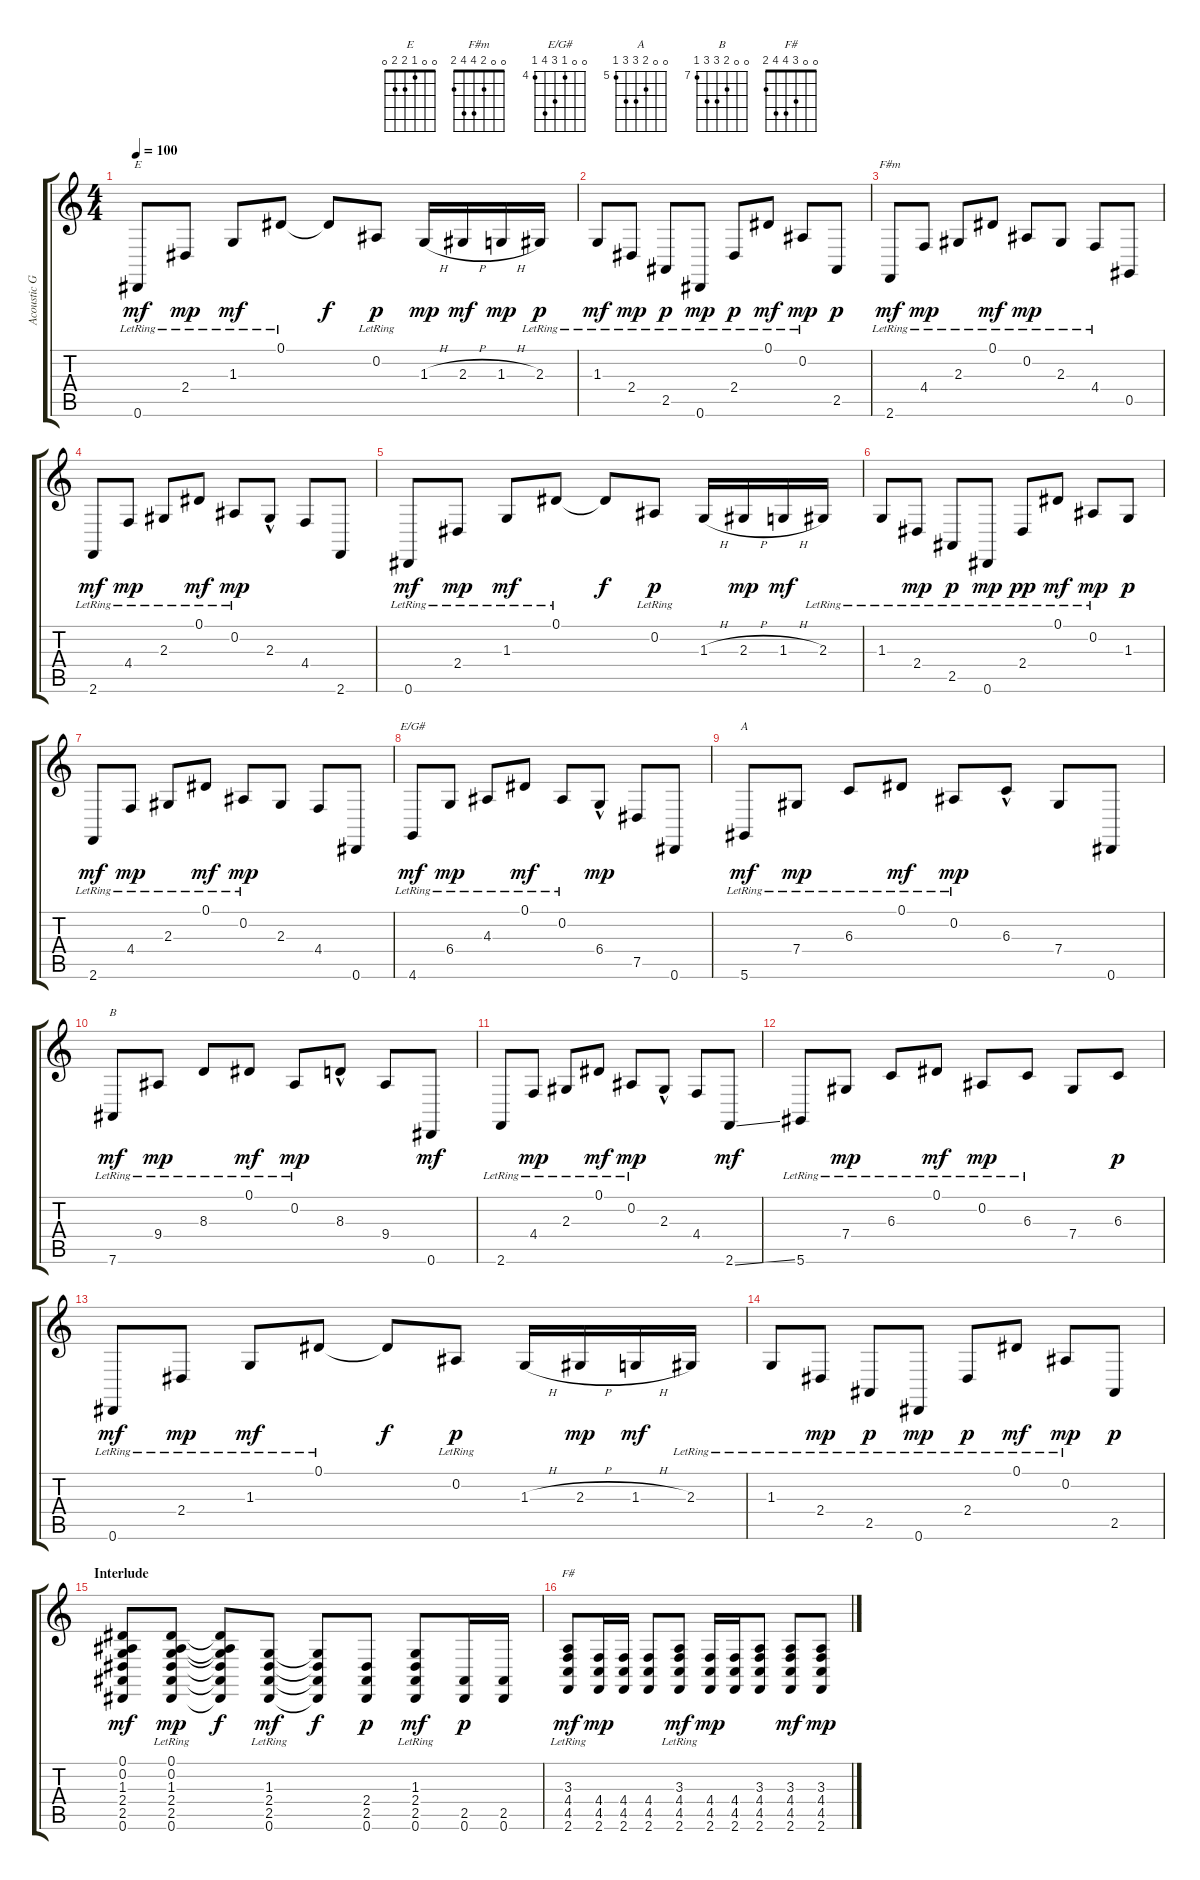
\track ("Acoustic Guitar ----- The Edge" "Acoustic G") {instrument harpsichord}
\staff {score tabs}
\tuning (Eb4 Bb3 Gb3 Db3 Ab2 Eb2) {hide}
\chord ("E" 0 0 1 2 2 0)
\chord ("F#m" 0 0 2 4 4 2)
\chord ("E/G#" 0 0 4 6 7 4) {firstfret 4}
\chord ("A" 0 0 6 7 7 5) {firstfret 5}
\chord ("B" 0 0 8 9 9 7) {firstfret 7}
\chord ("F#" 0 0 3 4 4 2)
\ts (4 4)
\tempo 100
\clef g2
\ks c
0.6{lr}.8{ch "E" dy mf} 2.4{lr}.8{dy mp} 1.3{lr}.8{dy mf} 0.1{lr}.8 0.1{t}.8{dy f} 0.2{lr}.8{dy p} 1.3{h}.16{dy mp} 2.3{h}.16{dy mf} 1.3{h}.16{dy mp} 2.3{lr}.16{dy p} |
1.3{lr}.8{dy mf} 2.4{lr}.8{dy mp} 2.5{lr}.8{dy p} 0.6{lr}.8{dy mp} 2.4{lr}.8{dy p} 0.1{lr}.8{dy mf} 0.2{lr}.8{dy mp} 2.5.8{dy p} |
2.6{lr}.8{ch "F#m" dy mf} 4.4{lr}.8{dy mp} 2.3{lr}.8 0.1{lr}.8{dy mf} 0.2{lr}.8{dy mp} 2.3{lr}.8 4.4{lr}.8 0.5.8 |
2.6{lr}.8{dy mf} 4.4{lr}.8{dy mp} 2.3{lr}.8 0.1{lr}.8{dy mf} 0.2{lr}.8{dy mp} 2.3{hac}.8 4.4.8 2.6.8 |
0.6{lr}.8{dy mf} 2.4{lr}.8{dy mp} 1.3{lr}.8{dy mf} 0.1{lr}.8 0.1{t}.8{dy f} 0.2{lr}.8{dy p} 1.3{h}.16 2.3{h}.16{dy mp} 1.3{h}.16{dy mf} 2.3{lr}.16 |
1.3{lr}.8 2.4{lr}.8{dy mp} 2.5{lr}.8{dy p} 0.6{lr}.8{dy mp} 2.4{lr}.8{dy pp} 0.1{lr}.8{dy mf} 0.2{lr}.8{dy mp} 1.3.8{dy p} |
2.6{lr}.8{dy mf} 4.4{lr}.8{dy mp} 2.3{lr}.8 0.1{lr}.8{dy mf} 0.2{lr}.8{dy mp} 2.3.8 4.4.8 0.6.8 |
4.6{lr}.8{ch "E/G#" dy mf} 6.4{lr}.8{dy mp} 4.3{lr}.8 0.1{lr}.8{dy mf} 0.2{lr}.8 6.4{hac}.8{dy mp} 7.5.8 0.6.8 |
5.6{lr}.8{ch "A" dy mf} 7.4{lr}.8{dy mp} 6.3{lr}.8 0.1{lr}.8{dy mf} 0.2{lr}.8{dy mp} 6.3{hac}.8 7.4.8 0.6.8 |
7.6{lr}.8{ch "B" dy mf} 9.4{lr}.8{dy mp} 8.3{lr}.8 0.1{lr}.8{dy mf} 0.2{lr}.8{dy mp} 8.3{hac}.8 9.4.8 0.6.8{dy mf} |
2.6{lr}.8 4.4{lr}.8{dy mp} 2.3{lr}.8 0.1{lr}.8{dy mf} 0.2{lr}.8{dy mp} 2.3{hac}.8 4.4.8 2.6{ss}.8{dy mf} |
5.6{lr}.8 7.4{lr}.8{dy mp} 6.3{lr}.8 0.1{lr}.8{dy mf} 0.2{lr}.8{dy mp} 6.3{lr}.8 7.4.8 6.3.8{dy p} |
0.6{lr}.8{dy mf} 2.4{lr}.8{dy mp} 1.3{lr}.8{dy mf} 0.1{lr}.8 0.1{t}.8{dy f} 0.2{lr}.8{dy p} 1.3{h}.16 2.3{h}.16{dy mp} 1.3{h}.16{dy mf} 2.3{lr}.16 |
1.3{lr}.8 2.4{lr}.8{dy mp} 2.5{lr}.8{dy p} 0.6{lr}.8{dy mp} 2.4{lr}.8{dy p} 0.1{lr}.8{dy mf} 0.2{lr}.8{dy mp} 2.5.8{dy p} |
\section ("" "Interlude")
(0.1 0.2 1.3 2.4 2.5 0.6).8{dy mf} (0.1{lr} 0.2{lr} 1.3 2.4 2.5 0.6).8{dy mp} (0.1{t} 0.2{t} 1.3{t} 2.4{t} 2.5{t} 0.6{t}).8{dy f} (1.3{lr} 2.4{lr} 2.5{lr} 0.6).8{dy mf} (1.3{t} 2.4{t} 2.5{t} 0.6{t}).8{dy f} (2.4 2.5 0.6).8{dy p} (1.3{lr} 2.4{lr} 2.5 0.6).8{dy mf} (2.5 0.6).16{dy p} (2.5 0.6).16 |
(3.3{lr} 4.4 4.5 2.6).8{ch "F#" dy mf} (4.4 4.5 2.6).16{dy mp} (4.4 4.5 2.6).16 (4.4 4.5 2.6).8 (3.3{lr} 4.4 4.5 2.6).8{dy mf} (4.4 4.5 2.6).16{dy mp} (4.4 4.5 2.6).16 (3.3 4.4 4.5 2.6).8 (3.3 4.4 4.5 2.6).8{dy mf} (3.3 4.4 4.5 2.6).8{dy mp}
